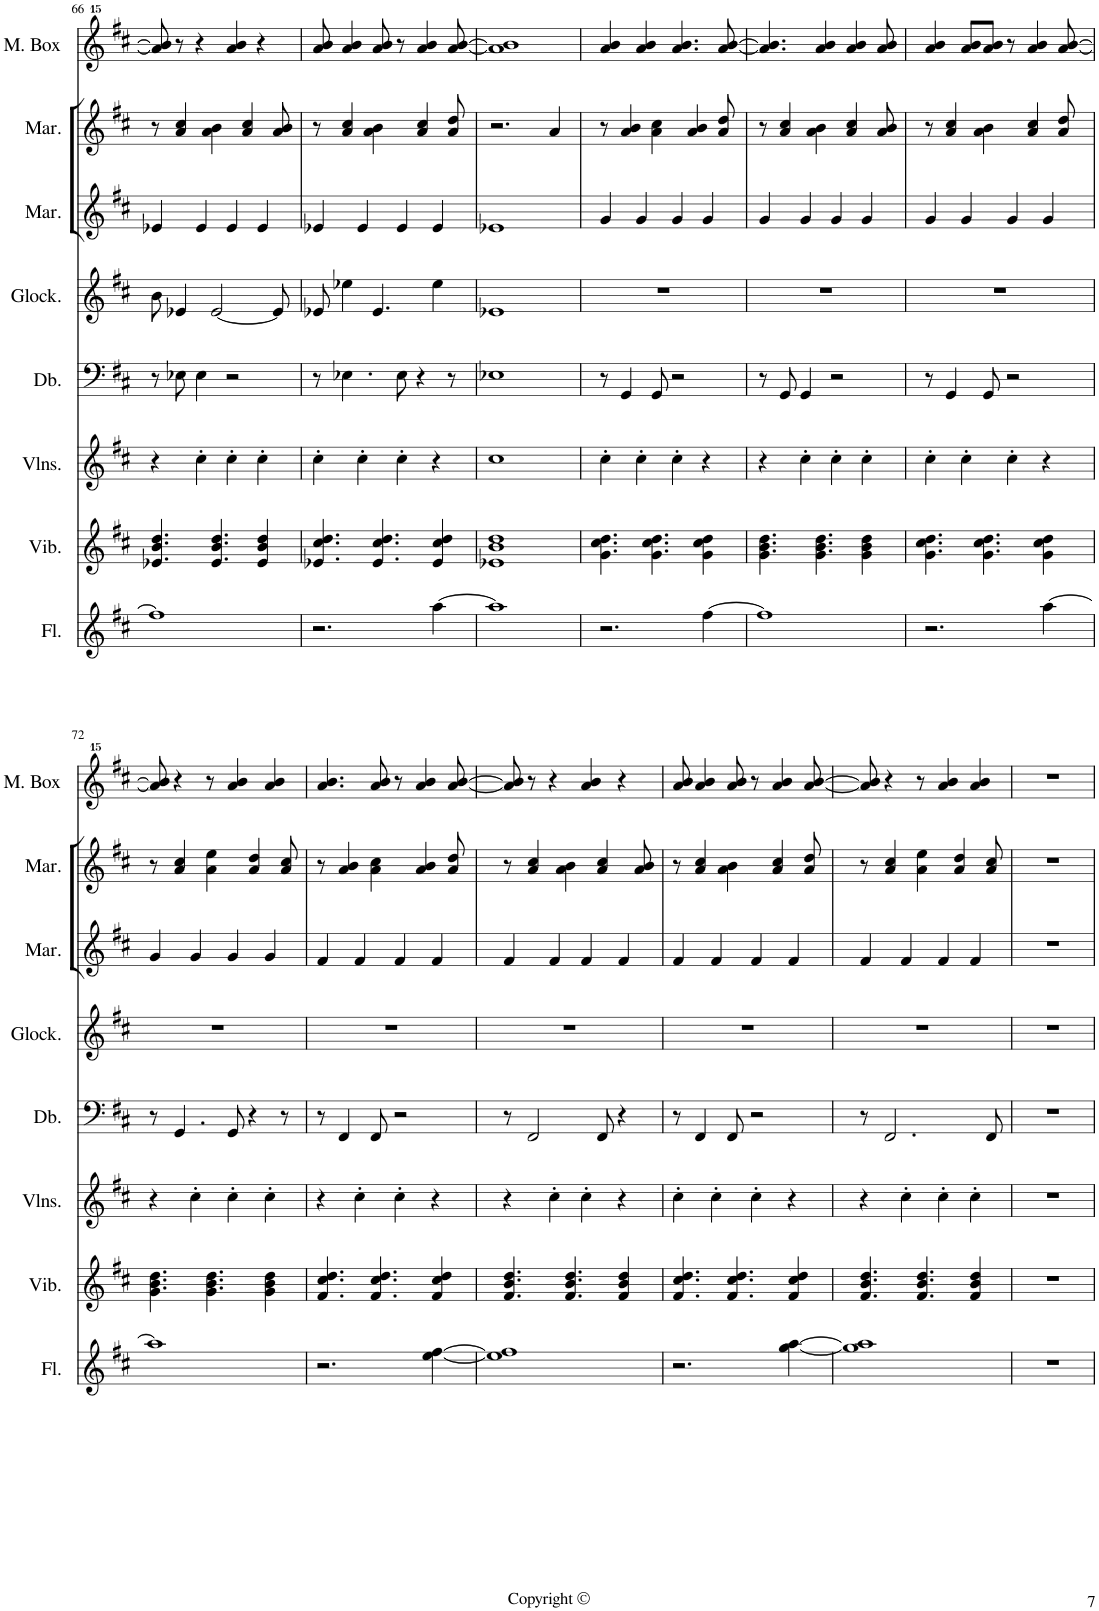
**kern	**kern	**kern	**kern	**kern	**kern	**kern	**kern
*part8	*part7	*part6	*part5	*part4	*part3	*part2	*part1
*staff8	*staff7	*staff6	*staff5	*staff4	*staff3	*staff2	*staff1
*I"Flute	*I"Vibraphone	*I"Violins	*I"Double Bass	*I"Glockenspiel	*I"Marimba	*I"Marimba	*I"Music Box
*I'Fl.	*I'Vib.	*I'Vlns.	*I'Db.	*I'Glock.	*I'Mar.	*I'Mar.	*I'M. Box
!!LO:PB:g=z
*clefG2	*clefG2	*clefG2	*clefF4	*clefG2	*clefG2	*clefG2	*clefG^^2
*	*	*	*Trd7c12	*Trd-14c-24	*	*	*
*k[f#c#]	*k[f#c#]	*k[f#c#]	*k[f#c#]	*k[f#c#]	*k[f#c#]	*k[f#c#]	*k[f#c#]
*M4/4	*M4/4	*M4/4	*M4/4	*M4/4	*M4/4	*M4/4	*M4/4
=66	=66	=66	=66	=66	=66	=66	=66
1ff#]	4.e-X/ 4.b/ 4.dd/	4r	8r	8b\	4e-X/	8r	8aaa/] 8bbb/]
.	.	.	8E-X\	4e-X/	.	4a/ 4cc#/	8r
.	.	4cc#'\	4E-\	.	4e-/	.	4r
.	4.e-/ 4.b/ 4.dd/	.	.	[2e-/	.	4a\ 4b\	.
.	.	4cc#'\	2r	.	4e-/	.	4aaa/ 4bbb/
.	.	.	.	.	.	4a/ 4cc#/	.
.	4e-/ 4b/ 4dd/	4cc#'\	.	.	4e-/	.	4r
.	.	.	.	8e-/]	.	8a/ 8b/	.
=67	=67	=67	=67	=67	=67	=67	=67
2.r	4.e-X/ 4.cc#/ 4.dd/	4cc#'\	8r	8e-X/	4e-X/	8r	8aaa/ 8bbb/
.	.	.	4.E-X\	4ee-X\	.	4a/ 4cc#/	4aaa/ 4bbb/
.	.	4cc#'\	.	.	4e-/	.	.
.	4.e-/ 4.cc#/ 4.dd/	.	.	4.e-/	.	4a\ 4b\	8aaa/ 8bbb/
.	.	4cc#'\	8E-\	.	4e-/	.	8r
.	.	.	4r	.	.	4a/ 4cc#/	4aaa/ 4bbb/
[4aa\	4e-/ 4cc#/ 4dd/	4r	.	4ee-\	4e-/	.	.
.	.	.	8r	.	.	8a/ 8dd/	[8aaa/ [8bbb/
=68	=68	=68	=68	=68	=68	=68	=68
1aa]	1e-X 1b 1dd	1cc#	1E-X	1e-X	1e-X	2.r	1aaa] 1bbb]
.	.	.	.	.	.	4a/	.
=69	=69	=69	=69	=69	=69	=69	=69
2.r	4.g\ 4.cc#\ 4.dd\	4cc#'\	8r	1r	4g/	8r	4aaa/ 4bbb/
.	.	.	4GG/	.	.	4a/ 4b/	.
.	.	4cc#'\	.	.	4g/	.	4aaa/ 4bbb/
.	4.g\ 4.cc#\ 4.dd\	.	8GG/	.	.	4a\ 4cc#\	.
.	.	4cc#'\	2r	.	4g/	.	4.aaa/ 4.bbb/
.	.	.	.	.	.	4a/ 4b/	.
[4ff#\	4g\ 4cc#\ 4dd\	4r	.	.	4g/	.	.
.	.	.	.	.	.	8a/ 8dd/	[8aaa/ [8bbb/
=70	=70	=70	=70	=70	=70	=70	=70
1ff#]	4.g\ 4.b\ 4.dd\	4r	8r	1r	4g/	8r	4.aaa/] 4.bbb/]
.	.	.	8GG/	.	.	4a/ 4cc#/	.
.	.	4cc#'\	4GG/	.	4g/	.	.
.	4.g\ 4.b\ 4.dd\	.	.	.	.	4a\ 4b\	4aaa/ 4bbb/
.	.	4cc#'\	2r	.	4g/	.	.
.	.	.	.	.	.	4a/ 4cc#/	4aaa/ 4bbb/
.	4g\ 4b\ 4dd\	4cc#'\	.	.	4g/	.	.
.	.	.	.	.	.	8a/ 8b/	8aaa/ 8bbb/
=71	=71	=71	=71	=71	=71	=71	=71
2.r	4.g\ 4.cc#\ 4.dd\	4cc#'\	8r	1r	4g/	8r	4aaa/ 4bbb/
.	.	.	4GG/	.	.	4a/ 4cc#/	.
.	.	4cc#'\	.	.	4g/	.	8aaa/ 8bbb/L
.	4.g\ 4.cc#\ 4.dd\	.	8GG/	.	.	4a\ 4b\	8aaa/ 8bbb/J
.	.	4cc#'\	2r	.	4g/	.	8r
.	.	.	.	.	.	4a/ 4cc#/	4aaa/ 4bbb/
[4aa\	4g\ 4cc#\ 4dd\	4r	.	.	4g/	.	.
.	.	.	.	.	.	8a/ 8dd/	[8aaa/ [8bbb/
!!LO:LB:g=z
=72	=72	=72	=72	=72	=72	=72	=72
1aa]	4.g\ 4.b\ 4.dd\	4r	8r	1r	4g/	8r	8aaa/] 8bbb/]
.	.	.	4.GG/	.	.	4a/ 4cc#/	4r
.	.	4cc#'\	.	.	4g/	.	.
.	4.g\ 4.b\ 4.dd\	.	.	.	.	4a\ 4ee\	8r
.	.	4cc#'\	8GG/	.	4g/	.	4aaa/ 4bbb/
.	.	.	4r	.	.	4a/ 4dd/	.
.	4g\ 4b\ 4dd\	4cc#'\	.	.	4g/	.	4aaa/ 4bbb/
.	.	.	8r	.	.	8a/ 8cc#/	.
=73	=73	=73	=73	=73	=73	=73	=73
2.r	4.f#/ 4.cc#/ 4.dd/	4r	8r	1r	4f#/	8r	4.aaa/ 4.bbb/
.	.	.	4FF#/	.	.	4a/ 4b/	.
.	.	4cc#'\	.	.	4f#/	.	.
.	4.f#/ 4.cc#/ 4.dd/	.	8FF#/	.	.	4a\ 4cc#\	8aaa/ 8bbb/
.	.	4cc#'\	2r	.	4f#/	.	8r
.	.	.	.	.	.	4a/ 4b/	4aaa/ 4bbb/
[4ee\ [4ff#\	4f#/ 4cc#/ 4dd/	4r	.	.	4f#/	.	.
.	.	.	.	.	.	8a/ 8dd/	[8aaa/ [8bbb/
=74	=74	=74	=74	=74	=74	=74	=74
1ee] 1ff#]	4.f#/ 4.b/ 4.dd/	4r	8r	1r	4f#/	8r	8aaa/] 8bbb/]
.	.	.	2FF#/	.	.	4a/ 4cc#/	8r
.	.	4cc#'\	.	.	4f#/	.	4r
.	4.f#/ 4.b/ 4.dd/	.	.	.	.	4a\ 4b\	.
.	.	4cc#'\	.	.	4f#/	.	4aaa/ 4bbb/
.	.	.	8FF#/	.	.	4a/ 4cc#/	.
.	4f#/ 4b/ 4dd/	4r	4r	.	4f#/	.	4r
.	.	.	.	.	.	8a/ 8b/	.
=75	=75	=75	=75	=75	=75	=75	=75
2.r	4.f#/ 4.cc#/ 4.dd/	4cc#'\	8r	1r	4f#/	8r	8aaa/ 8bbb/
.	.	.	4FF#/	.	.	4a/ 4cc#/	4aaa/ 4bbb/
.	.	4cc#'\	.	.	4f#/	.	.
.	4.f#/ 4.cc#/ 4.dd/	.	8FF#/	.	.	4a\ 4b\	8aaa/ 8bbb/
.	.	4cc#'\	2r	.	4f#/	.	8r
.	.	.	.	.	.	4a/ 4cc#/	4aaa/ 4bbb/
[4gg\ [4aa\	4f#/ 4cc#/ 4dd/	4r	.	.	4f#/	.	.
.	.	.	.	.	.	8a/ 8dd/	[8aaa/ [8bbb/
=76	=76	=76	=76	=76	=76	=76	=76
1gg] 1aa]	4.f#/ 4.b/ 4.dd/	4r	8r	1r	4f#/	8r	8aaa/] 8bbb/]
.	.	.	2.FF#/	.	.	4a/ 4cc#/	4r
.	.	4cc#'\	.	.	4f#/	.	.
.	4.f#/ 4.b/ 4.dd/	.	.	.	.	4a\ 4ee\	8r
.	.	4cc#'\	.	.	4f#/	.	4aaa/ 4bbb/
.	.	.	.	.	.	4a/ 4dd/	.
.	4f#/ 4b/ 4dd/	4cc#'\	.	.	4f#/	.	4aaa/ 4bbb/
.	.	.	8FF#/	.	.	8a/ 8cc#/	.
=77	=77	=77	=77	=77	=77	=77	=77
1r	1r	1r	1r	1r	1r	1r	1r
=	=	=	=	=	=	=	=
*-	*-	*-	*-	*-	*-	*-	*-
